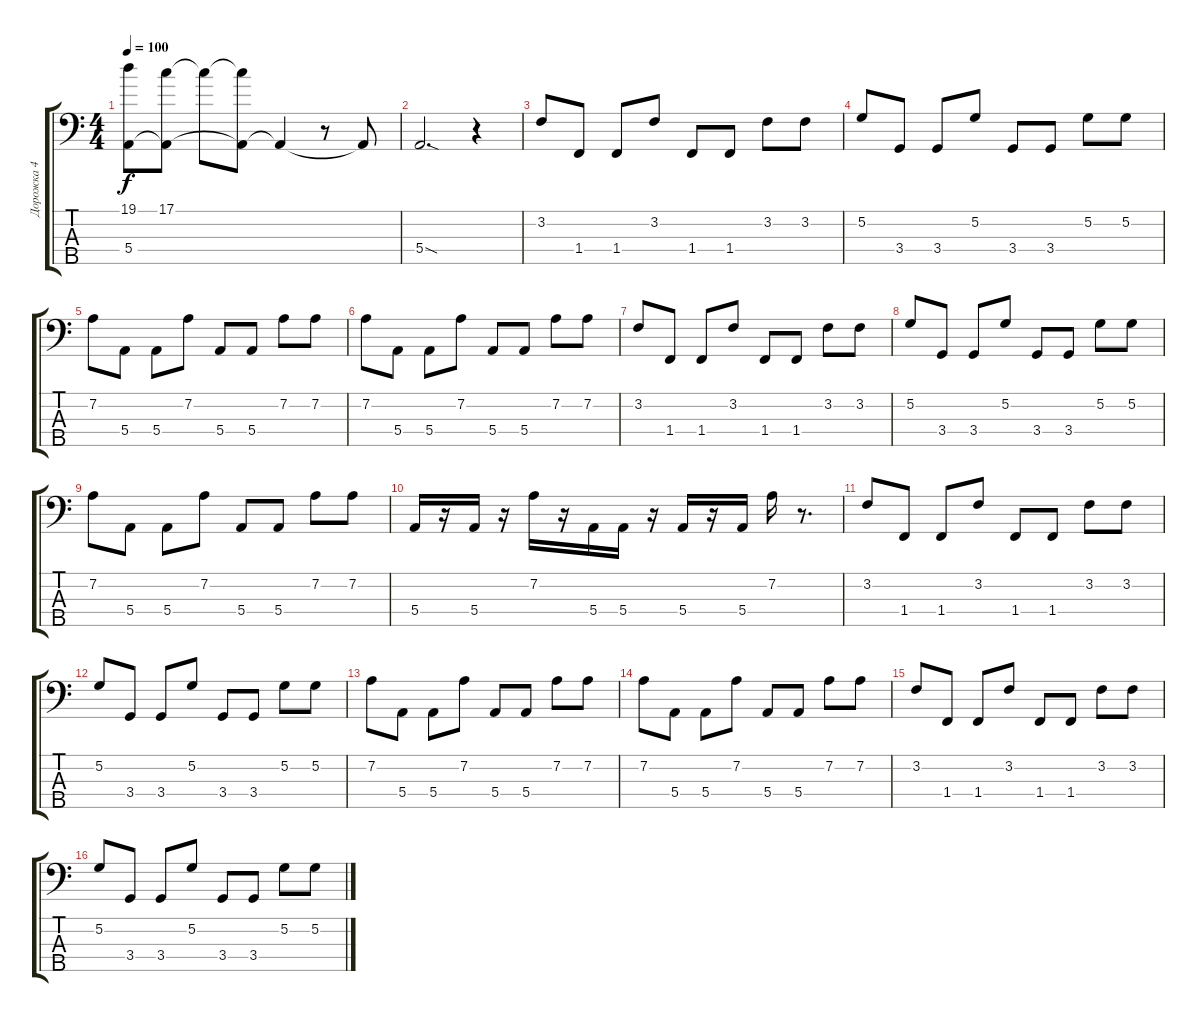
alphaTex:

\track ("Дорожка 4" "Дорожка 4") {instrument electricbasspick}
\staff {score tabs}
\tuning (G2 D2 A1 E1 B0) {hide}
\ts (4 4)
\tempo 100
\clef f4
\ks c
(19.1{t} 5.4).8{dy f} (17.1 5.4{t}).8 17.1{t}.8 (17.1{t} 5.4{t}).8 5.4{t}.4 r.8 5.4{t}.8 |
5.4{sod}.2{d} r.4 |
3.2.8 1.4.8 1.4.8 3.2.8 1.4.8 1.4.8 3.2.8 3.2.8 |
5.2.8 3.4.8 3.4.8 5.2.8 3.4.8 3.4.8 5.2.8 5.2.8 |
7.2.8 5.4.8 5.4.8 7.2.8 5.4.8 5.4.8 7.2.8 7.2.8 |
7.2.8 5.4.8 5.4.8 7.2.8 5.4.8 5.4.8 7.2.8 7.2.8 |
3.2.8 1.4.8 1.4.8 3.2.8 1.4.8 1.4.8 3.2.8 3.2.8 |
5.2.8 3.4.8 3.4.8 5.2.8 3.4.8 3.4.8 5.2.8 5.2.8 |
7.2.8 5.4.8 5.4.8 7.2.8 5.4.8 5.4.8 7.2.8 7.2.8 |
5.4.16{instrument slapbass1} r.16 5.4.16 r.16 7.2.16 r.16 5.4.16 5.4.16 r.16 5.4.16 r.16 5.4.16 7.2.16 r.8{d} |
3.2.8{instrument electricbasspick} 1.4.8 1.4.8 3.2.8 1.4.8 1.4.8 3.2.8 3.2.8 |
5.2.8 3.4.8 3.4.8 5.2.8 3.4.8 3.4.8 5.2.8 5.2.8 |
7.2.8 5.4.8 5.4.8 7.2.8 5.4.8 5.4.8 7.2.8 7.2.8 |
7.2.8 5.4.8 5.4.8 7.2.8 5.4.8 5.4.8 7.2.8 7.2.8 |
3.2.8 1.4.8 1.4.8 3.2.8 1.4.8 1.4.8 3.2.8 3.2.8 |
5.2.8 3.4.8 3.4.8 5.2.8 3.4.8 3.4.8 5.2.8 5.2.8
